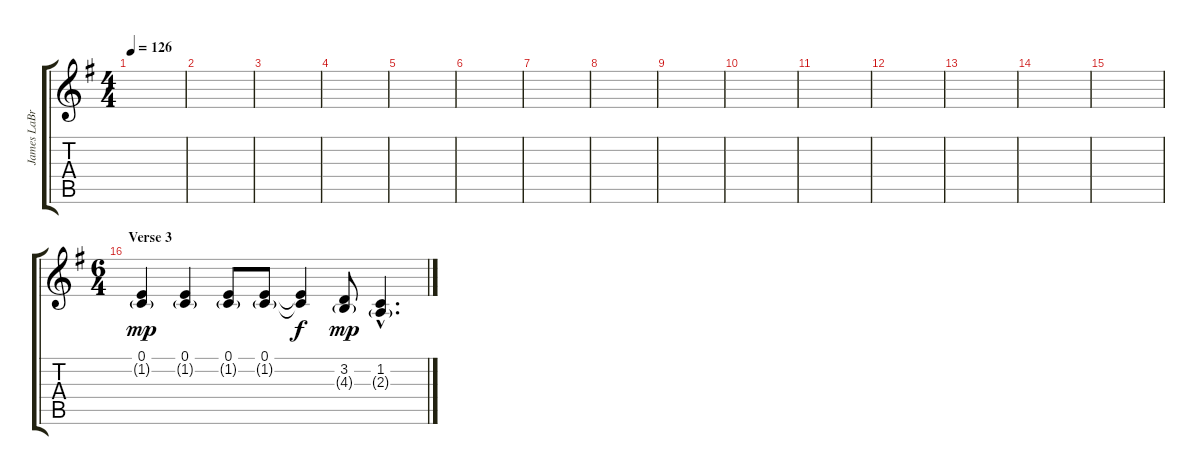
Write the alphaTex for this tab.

\track ("James LaBrie" "James LaBr") {instrument lead6voice}
\staff {score tabs}
\tuning (E4 B3 G3 D3 A2 E2) {hide}
\ts (4 4)
\tempo 126
\clef g2
\ks g
|
|
|
|
|
|
|
|
|
|
|
|
|
|
|
\ts (6 4)
\section ("" "Verse 3")
(0.1 1.2{g}).4{dy mp} (0.1 1.2{g}).4 (0.1 1.2{g}).8 (0.1 1.2{g}).8 (0.1{t} 1.2{t}).4{dy f} (3.2 4.3{g}).8{dy mp} (1.2{hac} 2.3{g hac}).4{d}
